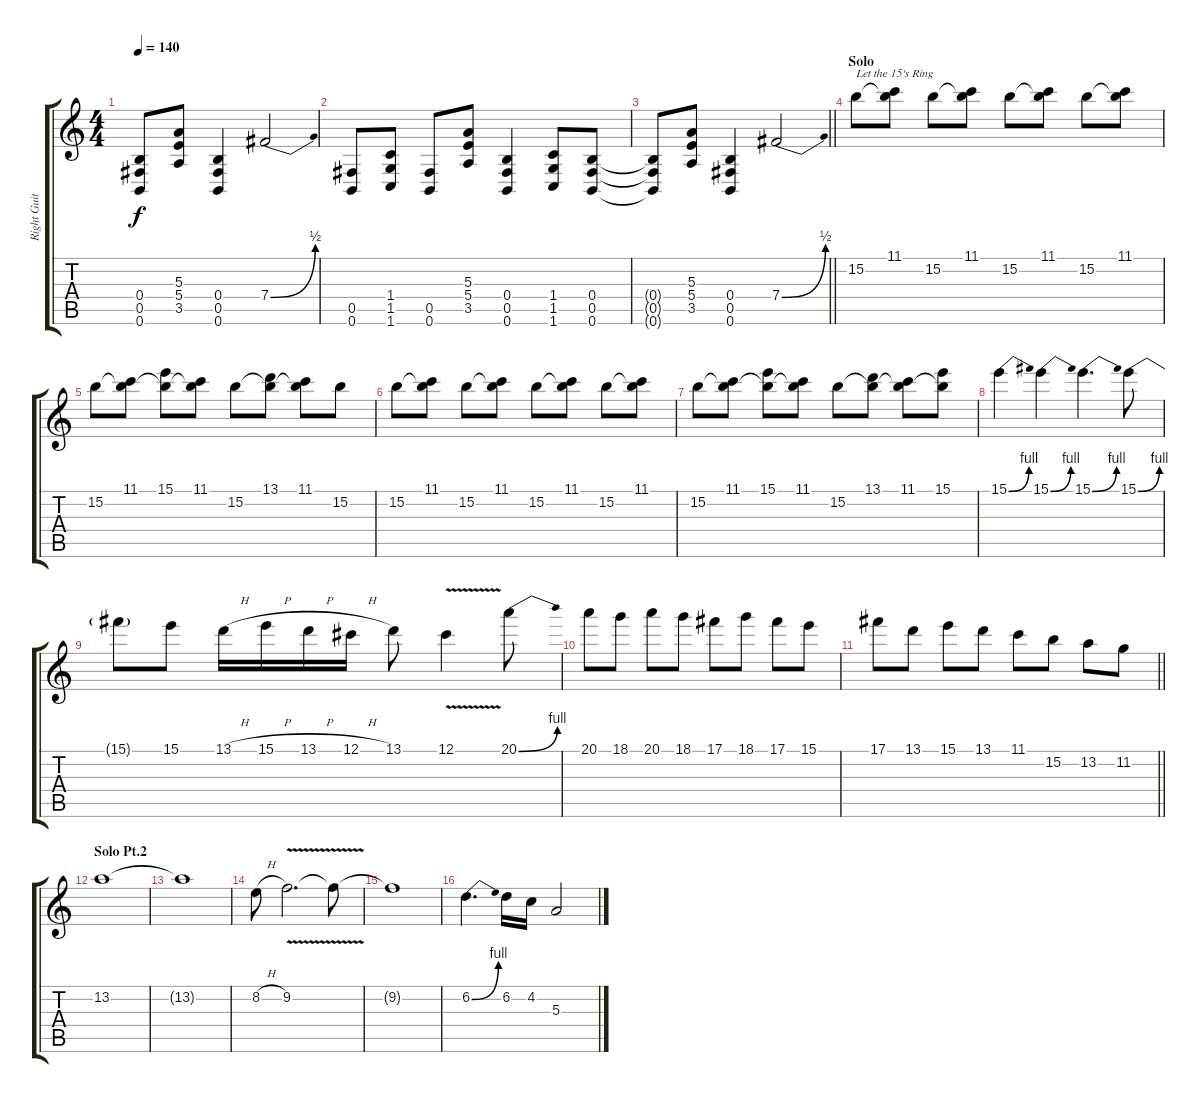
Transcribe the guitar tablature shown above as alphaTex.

\track ("Right Guitar" "Right Guit") {instrument distortionguitar}
\staff {score tabs}
\tuning (Db4 Ab3 E3 B2 Gb2 B1) {hide}
\ts (4 4)
\tempo 140
\clef g2
\ks c
(0.4{t} 0.5{t} 0.6{t}).8{dy f} (5.3 5.4 3.5).8 (0.4 0.5 0.6).4 7.4{be (bend 0 0 60 2)}.2 |
(0.5 0.6).8 (1.4 1.5 1.6).8 (0.5 0.6).8 (5.3 5.4 3.5).8 (0.4 0.5 0.6).4 (1.4 1.5 1.6).8 (0.4 0.5 0.6).8 |
\barLineRight lightlight
(0.4{t} 0.5{t} 0.6{t}).8 (5.3 5.4 3.5).8 (0.4 0.5 0.6).4 7.4{be (bend 0 0 60 2)}.2 |
\section ("" "Solo")
15.2.8{txt "Let the 15's Ring" volume 14} (11.1 15.2{t}).8 15.2.8 (11.1 15.2{t}).8 15.2.8 (11.1 15.2{t}).8 15.2.8 (11.1 15.2{t}).8 |
15.2.8{volume 14} (11.1 15.2{t}).8 (15.1 15.2{t}).8 (11.1 15.2{t}).8 15.2.8 (13.1 15.2{t}).8 (11.1 15.2{t}).8 15.2.8 |
15.2.8{volume 14} (11.1 15.2{t}).8 15.2.8 (11.1 15.2{t}).8 15.2.8 (11.1 15.2{t}).8 15.2.8 (11.1 15.2{t}).8 |
15.2.8{volume 14} (11.1 15.2{t}).8 (15.1 15.2{t}).8 (11.1 15.2{t}).8 15.2.8 (13.1 15.2{t}).8 (11.1 15.2{t}).8 (15.1 15.2{t}).8 |
15.1{be (bend 0 0 60 4)}.4 15.1{be (bend 0 0 60 4)}.4 15.1{be (bend 0 0 60 4)}.4{d} 15.1{be (bend 0 0 60 4)}.8 |
15.1{t}.8 15.1.8 13.1{h}.16 15.1{h}.16 13.1{h}.16 12.1{h}.16 13.1.8 12.1{v}.4 20.1{be (bend 0 0 60 4)}.8 |
20.1.8 18.1.8 20.1.8 18.1.8 17.1.8 18.1.8 17.1.8 15.1.8 |
\barLineRight lightlight
17.1.8 13.1.8 15.1.8 13.1.8 11.1.8 15.2.8 13.2.8 11.2.8 |
\section ("" "Solo Pt.2")
13.2.1{volume 14} |
13.2{t}.1{volume 14} |
8.2{h}.8 9.2{v}.2{d} 9.2{t}.8 |
9.2{t}.1 |
6.2{be (bend 0 0 60 4)}.4{d volume 14} 6.2.16 4.2.16 5.3.2
